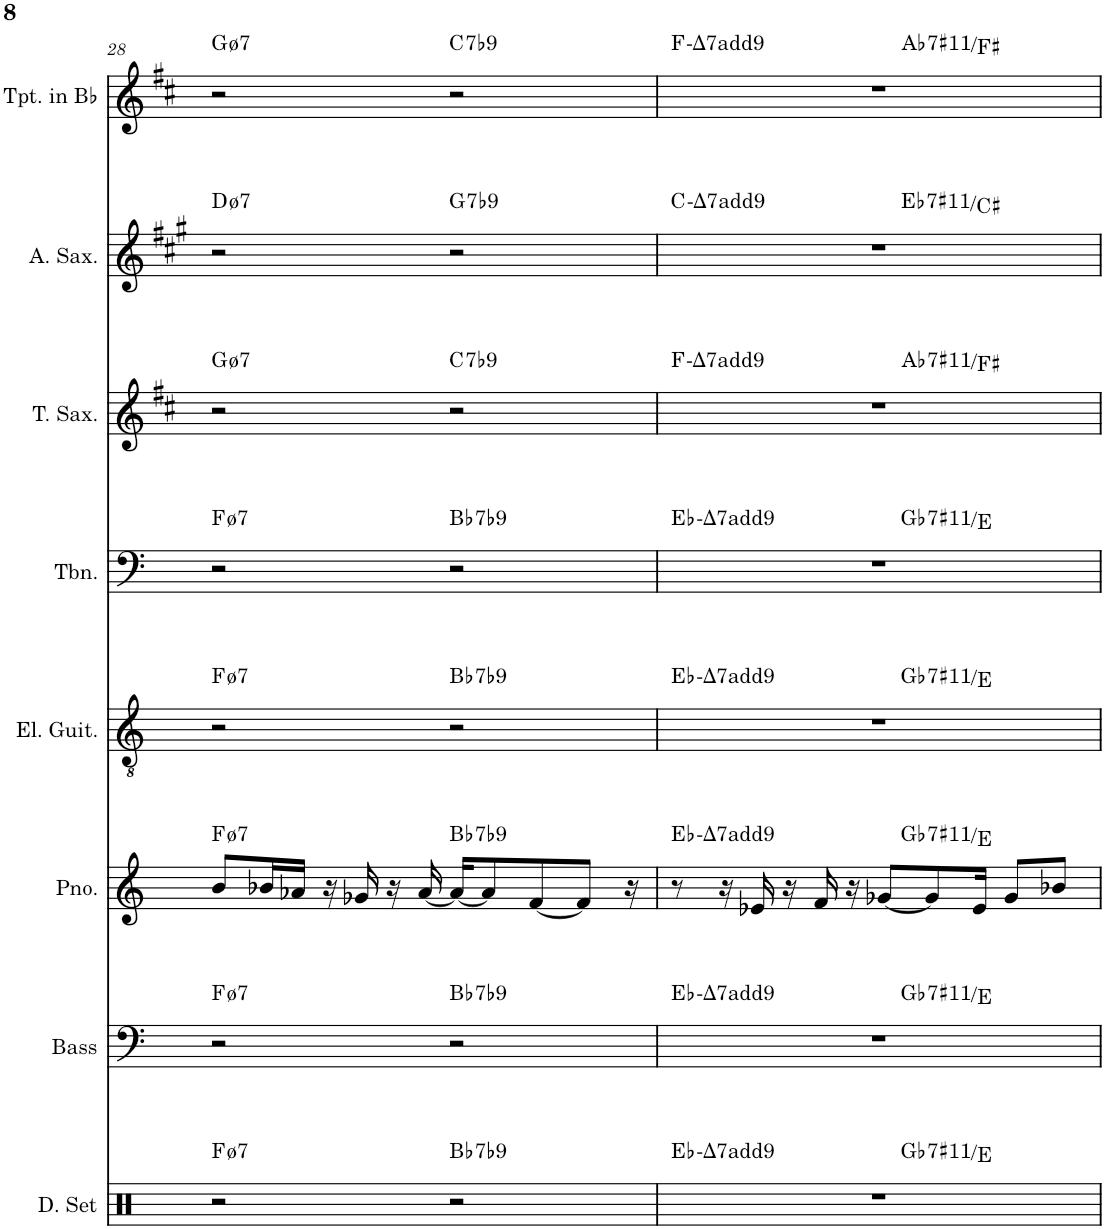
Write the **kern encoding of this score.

**kern	**harte	**kern	**harte	**kern	**harte	**kern	**harte	**kern	**harte	**kern	**harte	**kern	**harte	**kern	**harte
*part8	*part8	*part7	*part7	*part6	*part6	*part5	*part5	*part4	*part4	*part3	*part3	*part2	*part2	*part1	*part1
*staff8	*	*staff7	*	*staff6	*	*staff5	*	*staff4	*	*staff3	*	*staff2	*	*staff1	*
*I"Drumset	*	*I"Acoustic Bass	*	*I"Piano	*	*I"Electric Guitar	*	*I"Trombone	*	*I"Tenor Saxophone	*	*I"Alto Saxophone	*	*I"Trumpet in Bb	*
*I'D. Set	*	*I'Bass	*	*I'Pno.	*	*I'El. Guit.	*	*I'Tbn.	*	*I'T. Sax.	*	*I'A. Sax.	*	*I'Tpt. in Bb	*
!!LO:PB:g=z
*clefX	*	*clefF4	*	*clefG2	*	*clefGv2	*	*clefF4	*	*clefG2	*	*clefG2	*	*clefG2	*
*	*	*Trd7c12	*	*	*	*	*	*	*	*Trd8c14	*	*Trd5c9	*	*Trd1c2	*
*k[]	*	*k[]	*	*k[]	*	*k[]	*	*k[]	*	*k[f#c#]	*	*k[f#c#g#]	*	*k[f#c#]	*
*M4/4	*	*M4/4	*	*M4/4	*	*M4/4	*	*M4/4	*	*M4/4	*	*M4/4	*	*M4/4	*
=28	=28	=28	=28	=28	=28	=28	=28	=28	=28	=28	=28	=28	=28	=28	=28
!	!LO:H:kt=7	!	!LO:H:kt=7	!	!LO:H:kt=7	!	!LO:H:kt=7	!	!LO:H:kt=7	!	!LO:H:kt=7	!	!LO:H:kt=7	!	!LO:H:kt=7
2r	F:hdim7	2r	F:hdim7	8b/L	F:hdim7	2r	F:hdim7	2r	F:hdim7	2r	G:hdim7	2r	D:hdim7	2r	G:hdim7
.	.	.	.	16b-X/L	.	.	.	.	.	.	.	.	.	.	.
.	.	.	.	16a-X/JJ	.	.	.	.	.	.	.	.	.	.	.
.	.	.	.	16r	.	.	.	.	.	.	.	.	.	.	.
.	.	.	.	16g-X/	.	.	.	.	.	.	.	.	.	.	.
.	.	.	.	16r	.	.	.	.	.	.	.	.	.	.	.
.	.	.	.	[16a-/	.	.	.	.	.	.	.	.	.	.	.
!	!LO:H:kt=7	!	!LO:H:kt=7	!	!LO:H:kt=7	!	!LO:H:kt=7	!	!LO:H:kt=7	!	!LO:H:kt=7	!	!LO:H:kt=7	!	!LO:H:kt=7
2r	Bb:7(b9)	2r	Bb:7(b9)	16a-/KL_	Bb:7(b9)	2r	Bb:7(b9)	2r	Bb:7(b9)	2r	C:7(b9)	2r	G:7(b9)	2r	C:7(b9)
.	.	.	.	8a-/]	.	.	.	.	.	.	.	.	.	.	.
.	.	.	.	[8f/	.	.	.	.	.	.	.	.	.	.	.
.	.	.	.	8f/J]	.	.	.	.	.	.	.	.	.	.	.
.	.	.	.	16r	.	.	.	.	.	.	.	.	.	.	.
=29	=29	=29	=29	=29	=29	=29	=29	=29	=29	=29	=29	=29	=29	=29	=29
!	!LO:H:kt=^7	!	!LO:H:kt=^7	!	!LO:H:kt=^7	!	!LO:H:kt=^7	!	!LO:H:kt=^7	!	!LO:H:kt=^7	!	!LO:H:kt=^7	!	!LO:H:kt=^7
*^	*	*^	*	*^	*	*^	*	*^	*	*^	*	*^	*	*^	*
1r	2ryy	Eb:minmaj7(9)	1r	2ryy	Eb:minmaj7(9)	8r	2ryy	Eb:minmaj7(9)	1r	2ryy	Eb:minmaj7(9)	1r	2ryy	Eb:minmaj7(9)	1r	2ryy	F:minmaj7(9)	1r	2ryy	C:minmaj7(9)	1r	2ryy	F:minmaj7(9)
.	.	.	.	.	.	16r	.	.	.	.	.	.	.	.	.	.	.	.	.	.	.	.	.
.	.	.	.	.	.	16e-X/	.	.	.	.	.	.	.	.	.	.	.	.	.	.	.	.	.
.	.	.	.	.	.	16r	.	.	.	.	.	.	.	.	.	.	.	.	.	.	.	.	.
.	.	.	.	.	.	16f/	.	.	.	.	.	.	.	.	.	.	.	.	.	.	.	.	.
.	.	.	.	.	.	16r	.	.	.	.	.	.	.	.	.	.	.	.	.	.	.	.	.
.	.	.	.	.	.	[8g-X/L	.	.	.	.	.	.	.	.	.	.	.	.	.	.	.	.	.
!	!	!LO:H:kt=7	!	!	!LO:H:kt=7	!	!	!LO:H:kt=7	!	!	!LO:H:kt=7	!	!	!LO:H:kt=7	!	!	!LO:H:kt=7	!	!	!LO:H:kt=7	!	!	!LO:H:kt=7
.	2ryy	Gb:7(#11)/#6	.	2ryy	Gb:7(#11)/#6	.	2ryy	Gb:7(#11)/#6	.	2ryy	Gb:7(#11)/#6	.	2ryy	Gb:7(#11)/#6	.	2ryy	Ab:7(#11)/#6	.	2ryy	Eb:7(#11)/#6	.	2ryy	Ab:7(#11)/#6
.	.	.	.	.	.	8g-/]	.	.	.	.	.	.	.	.	.	.	.	.	.	.	.	.	.
.	.	.	.	.	.	16e-/Jk	.	.	.	.	.	.	.	.	.	.	.	.	.	.	.	.	.
.	.	.	.	.	.	8g-/L	.	.	.	.	.	.	.	.	.	.	.	.	.	.	.	.	.
.	.	.	.	.	.	8b-X/J	.	.	.	.	.	.	.	.	.	.	.	.	.	.	.	.	.
*v	*v	*	*	*	*	*v	*v	*	*v	*v	*	*v	*v	*	*v	*v	*	*v	*v	*	*v	*v	*
*	*	*v	*v	*	*	*	*	*	*	*	*	*	*	*	*	*
=	=	=	=	=	=	=	=	=	=	=	=	=	=	=	=
*-	*-	*-	*-	*-	*-	*-	*-	*-	*-	*-	*-	*-	*-	*-	*-
